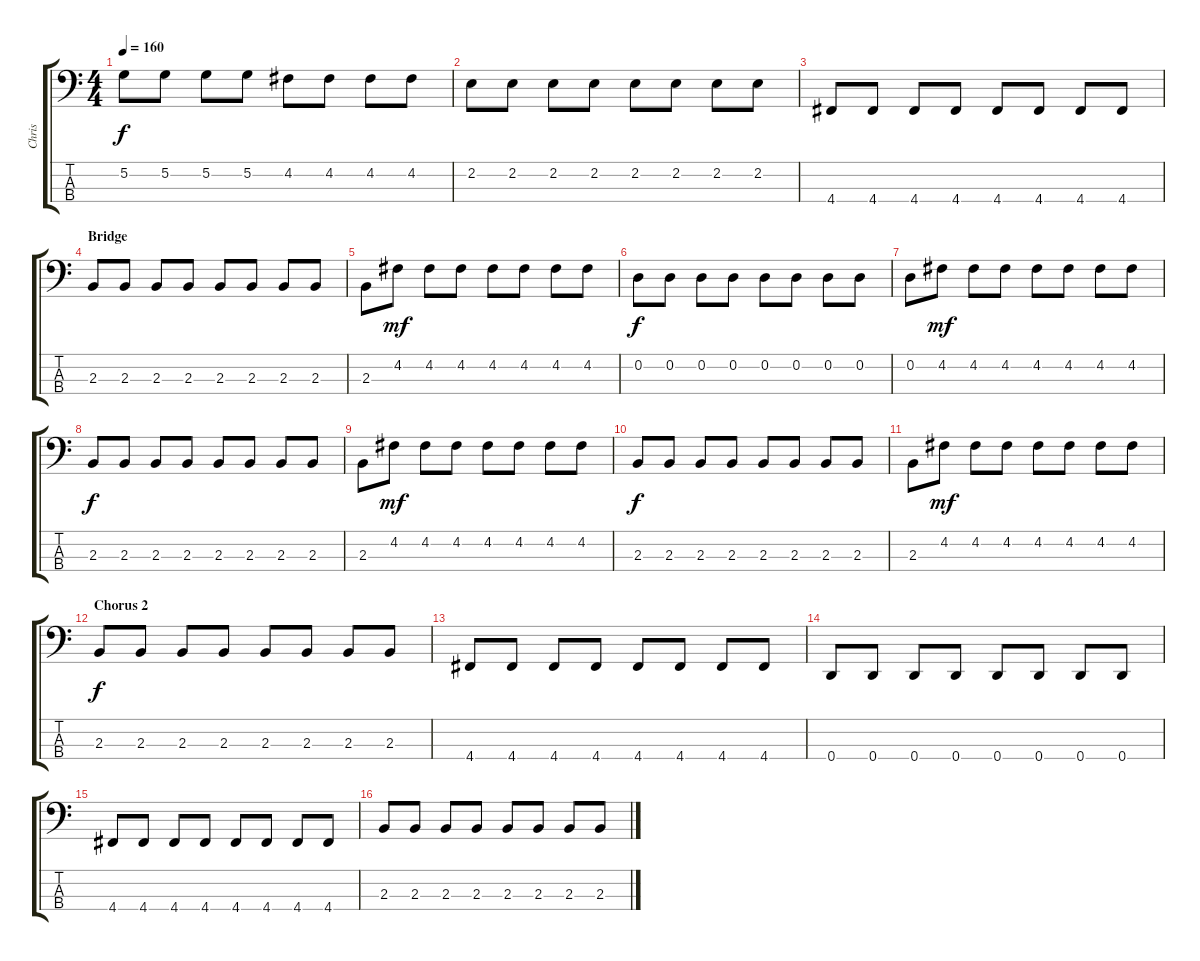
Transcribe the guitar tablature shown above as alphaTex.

\track ("Chris" "Chris") {instrument electricbassfinger}
\staff {score tabs}
\tuning (G2 D2 A1 D1) {hide}
\ts (4 4)
\tempo 160
\clef f4
\ks c
5.2.8{dy f} 5.2.8 5.2.8 5.2.8 4.2.8 4.2.8 4.2.8 4.2.8 |
2.2.8 2.2.8 2.2.8 2.2.8 2.2.8 2.2.8 2.2.8 2.2.8 |
4.4.8 4.4.8 4.4.8 4.4.8 4.4.8 4.4.8 4.4.8 4.4.8 |
\section ("" "Bridge")
2.3.8 2.3.8 2.3.8 2.3.8 2.3.8 2.3.8 2.3.8 2.3.8 |
2.3.8 4.2.8{dy mf} 4.2.8 4.2.8 4.2.8 4.2.8 4.2.8 4.2.8 |
0.2.8{dy f} 0.2.8 0.2.8 0.2.8 0.2.8 0.2.8 0.2.8 0.2.8 |
0.2.8 4.2.8{dy mf} 4.2.8 4.2.8 4.2.8 4.2.8 4.2.8 4.2.8 |
2.3.8{dy f} 2.3.8 2.3.8 2.3.8 2.3.8 2.3.8 2.3.8 2.3.8 |
2.3.8 4.2.8{dy mf} 4.2.8 4.2.8 4.2.8 4.2.8 4.2.8 4.2.8 |
2.3.8{dy f} 2.3.8 2.3.8 2.3.8 2.3.8 2.3.8 2.3.8 2.3.8 |
2.3.8 4.2.8{dy mf} 4.2.8 4.2.8 4.2.8 4.2.8 4.2.8 4.2.8 |
\section ("" "Chorus 2")
2.3.8{dy f} 2.3.8 2.3.8 2.3.8 2.3.8 2.3.8 2.3.8 2.3.8 |
4.4.8 4.4.8 4.4.8 4.4.8 4.4.8 4.4.8 4.4.8 4.4.8 |
0.4.8 0.4.8 0.4.8 0.4.8 0.4.8 0.4.8 0.4.8 0.4.8 |
4.4.8 4.4.8 4.4.8 4.4.8 4.4.8 4.4.8 4.4.8 4.4.8 |
2.3.8 2.3.8 2.3.8 2.3.8 2.3.8 2.3.8 2.3.8 2.3.8
